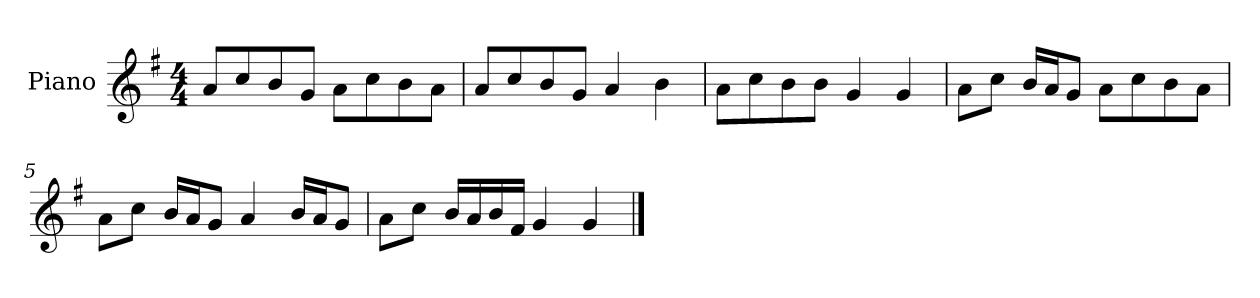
**kern
*part1
*staff1
*I"Piano
*I'P-no
*clefG2
*k[f#]
*M4/4
*MM90
=1
8a/L
8cc/
8b/
8g/J
8a\L
8cc\
8b\
8a\J
=2
8a/L
8cc/
8b/
8g/J
4a/
4b\
=3
8a\L
8cc\
8b\
8b\J
4g/
4g/
=4
8a\L
8cc\J
16b/LL
16a/J
8g/J
8a\L
8cc\
8b\
8a\J
=5
8a\L
8cc\J
16b/LL
16a/J
8g/J
4a/
16b/LL
16a/J
8g/J
!!LO:LB:g=z
=6
8a\L
8cc\J
16b/LL
16a/
16b/
16f#/JJ
4g/
4g/
==
*-
